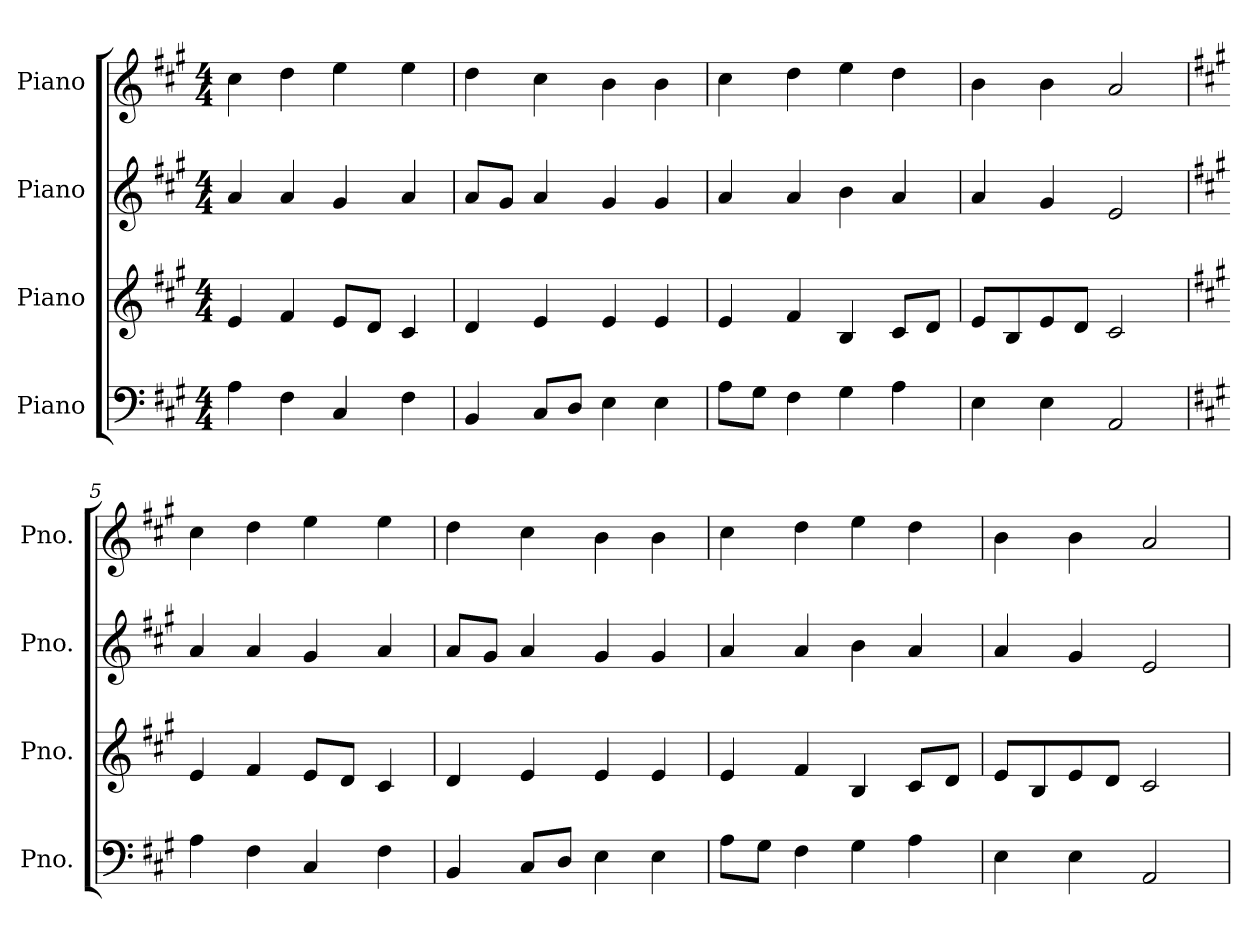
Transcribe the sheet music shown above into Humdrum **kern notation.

**kern	**kern	**kern	**kern
*part4	*part3	*part2	*part1
*staff4	*staff3	*staff2	*staff1
*I"Piano	*I"Piano	*I"Piano	*I"Piano
*I'Pno.	*I'Pno.	*I'Pno.	*I'Pno.
*clefF4	*clefG2	*clefG2	*clefG2
*k[f#c#g#]	*k[f#c#g#]	*k[f#c#g#]	*k[f#c#g#]
*M4/4	*M4/4	*M4/4	*M4/4
*MM120	*MM120	*MM120	*MM120
=1	=1	=1	=1
4A\	4e/	4a/	4cc#\
4F#\	4f#/	4a/	4dd\
4C#/	8e/L	4g#/	4ee\
.	8d/J	.	.
4F#\	4c#/	4a/	4ee\
=2	=2	=2	=2
4BB/	4d/	8a/L	4dd\
.	.	8g#/J	.
8C#/L	4e/	4a/	4cc#\
8D/J	.	.	.
4E\	4e/	4g#/	4b\
4E\	4e/	4g#/	4b\
=3	=3	=3	=3
8A\L	4e/	4a/	4cc#\
8G#\J	.	.	.
4F#\	4f#/	4a/	4dd\
4G#\	4B/	4b\	4ee\
4A\	8c#/L	4a/	4dd\
.	8d/J	.	.
=4	=4	=4	=4
4E\	8e/L	4a/	4b\
.	8B/	.	.
4E\	8e/	4g#/	4b\
.	8d/J	.	.
2AA/	2c#/	2e/	2a/
=5	=5	=5	=5
*k[f#c#g#]	*k[f#c#g#]	*k[f#c#g#]	*k[f#c#g#]
4A\	4e/	4a/	4cc#\
4F#\	4f#/	4a/	4dd\
4C#/	8e/L	4g#/	4ee\
.	8d/J	.	.
4F#\	4c#/	4a/	4ee\
=6	=6	=6	=6
4BB/	4d/	8a/L	4dd\
.	.	8g#/J	.
8C#/L	4e/	4a/	4cc#\
8D/J	.	.	.
4E\	4e/	4g#/	4b\
4E\	4e/	4g#/	4b\
!!LO:LB:g=z
=7	=7	=7	=7
8A\L	4e/	4a/	4cc#\
8G#\J	.	.	.
4F#\	4f#/	4a/	4dd\
4G#\	4B/	4b\	4ee\
4A\	8c#/L	4a/	4dd\
.	8d/J	.	.
=8	=8	=8	=8
4E\	8e/L	4a/	4b\
.	8B/	.	.
4E\	8e/	4g#/	4b\
.	8d/J	.	.
2AA/	2c#/	2e/	2a/
=	=	=	=
*-	*-	*-	*-
